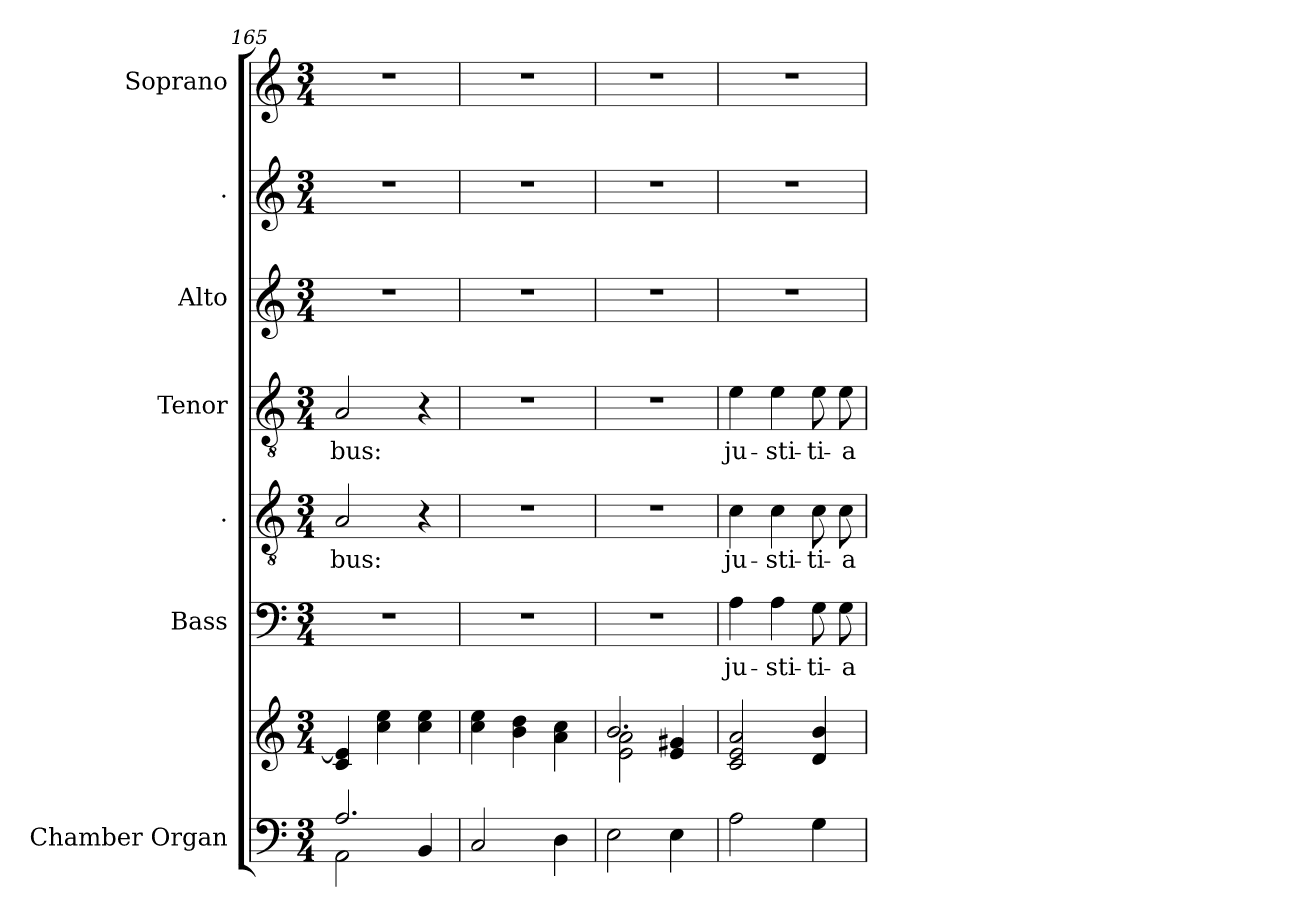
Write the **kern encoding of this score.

**kern	**kern	**kern	**text	**kern	**text	**kern	**text	**kern	**kern	**kern
*part7	*part7	*part6	*part6	*part5	*part5	*part4	*part4	*part3	*part2	*part1
*staff8	*staff7	*staff6	*staff6	*staff5	*staff5	*staff4	*staff4	*staff3	*staff2	*staff1
*I"Chamber  Organ	*	*I"Bass	*	*I".	*	*I"Tenor	*	*I"Alto	*I".	*I"Soprano
*I'Org.	*	*I'B.	*	*	*	*I'T.	*	*I'A.	*	*I'S.
*clefF4	*clefG2	*clefF4	*	*clefGv2	*	*clefGv2	*	*clefG2	*clefG2	*clefG2
*	*	*	*	*ITrd7c12	*	*ITrd7c12	*	*	*	*
*k[]	*k[]	*k[]	*	*k[]	*	*k[]	*	*k[]	*k[]	*k[]
*C:	*C:	*C:	*	*C:	*	*C:	*	*C:	*C:	*C:
*M3/4	*M3/4	*M3/4	*	*M3/4	*	*M3/4	*	*M3/4	*M3/4	*M3/4
=165	=165	=165	=165	=165	=165	=165	=165	=165	=165	=165
*^	*	*	*	*	*	*	*	*	*	*
!	!	!	!LO:N:vis=1	!	!	!	!	!	!	!	!
!	!	!	!	!	!	!LO:LY:b:color=#000000	!	!	!	!	!
!	!	!	!	!	!	!	!	!LO:LY:b:color=#000000	!LO:N:vis=1	!LO:N:vis=1	!LO:N:vis=1
2.Ai/	2AAi\	4ci/ 4ei]	2.r	.	2AAi/	-bus:	2AAi/	-bus:	2.r	2.r	2.r
.	.	4cci\ 4eei	.	.	.	.	.	.	.	.	.
.	4BBi/	4cci\ 4eei	.	.	4r	.	4r	.	.	.	.
=166	=166	=166	=166	=166	=166	=166	=166	=166	=166	=166	=166
!	!	!	!LO:N:vis=1	!	!LO:N:vis=1	!	!LO:N:vis=1	!	!LO:N:vis=1	!LO:N:vis=1	!LO:N:vis=1
*v	*v	*	*	*	*	*	*	*	*	*	*
2Ci/	4cci\ 4eei	2.r	.	2.r	.	2.r	.	2.r	2.r	2.r
.	4bi\ 4ddi	.	.	.	.	.	.	.	.	.
4Di\	4ai\ 4cci	.	.	.	.	.	.	.	.	.
=167	=167	=167	=167	=167	=167	=167	=167	=167	=167	=167
*	*^	*	*	*	*	*	*	*	*	*
!	!	!	!LO:N:vis=1	!	!LO:N:vis=1	!	!LO:N:vis=1	!	!LO:N:vis=1	!LO:N:vis=1	!LO:N:vis=1
2Ei\	2.bi/	2ei\ 2ai	2.r	.	2.r	.	2.r	.	2.r	2.r	2.r
4Ei\	.	4ei/ 4g#Xi	.	.	.	.	.	.	.	.	.
*	*v	*v	*	*	*	*	*	*	*	*	*
=168	=168	=168	=168	=168	=168	=168	=168	=168	=168	=168
*	*^	*	*	*	*	*	*	*	*	*
!	!	!	!	!LO:LY:b:color=#000000	!	!	!	!	!	!	!
*	*v	*v	*	*	*	*	*	*	*	*	*
*	*^	*	*	*	*	*	*	*	*	*
!	!	!	!	!	!	!LO:LY:b:color=#000000	!	!	!	!	!
*	*v	*v	*	*	*	*	*	*	*	*	*
*	*^	*	*	*	*	*	*	*	*	*
!	!	!	!	!	!	!	!	!LO:LY:b:color=#000000	!LO:N:vis=1	!LO:N:vis=1	!LO:N:vis=1
*	*v	*v	*	*	*	*	*	*	*	*	*
2Ai\	2ci/ 2ei 2ai	4Ai\	ju-	4Ci\	ju-	4Ei\	ju-	2.r	2.r	2.r
!	!	!	!LO:LY:b:color=#000000	!	!	!	!	!	!	!
!	!	!	!	!	!LO:LY:b:color=#000000	!	!	!	!	!
!	!	!	!	!	!	!	!LO:LY:b:color=#000000	!	!	!
.	.	4Ai\	-sti-	4Ci\	-sti-	4Ei\	-sti-	.	.	.
!	!	!	!LO:LY:b:color=#000000	!	!	!	!	!	!	!
!	!	!	!	!	!LO:LY:b:color=#000000	!	!	!	!	!
!	!	!	!	!	!	!	!LO:LY:b:color=#000000	!	!	!
4Gi\	4di/ 4bi	8Gi\	-ti-	8Ci\	-ti-	8Ei\	-ti-	.	.	.
!	!	!	!LO:LY:b:color=#000000	!	!	!	!	!	!	!
!	!	!	!	!	!LO:LY:b:color=#000000	!	!	!	!	!
!	!	!	!	!	!	!	!LO:LY:b:color=#000000	!	!	!
.	.	8Gi\	-a	8Ci\	-a	8Ei\	-a	.	.	.
=	=	=	=	=	=	=	=	=	=	=
*-	*-	*-	*-	*-	*-	*-	*-	*-	*-	*-
